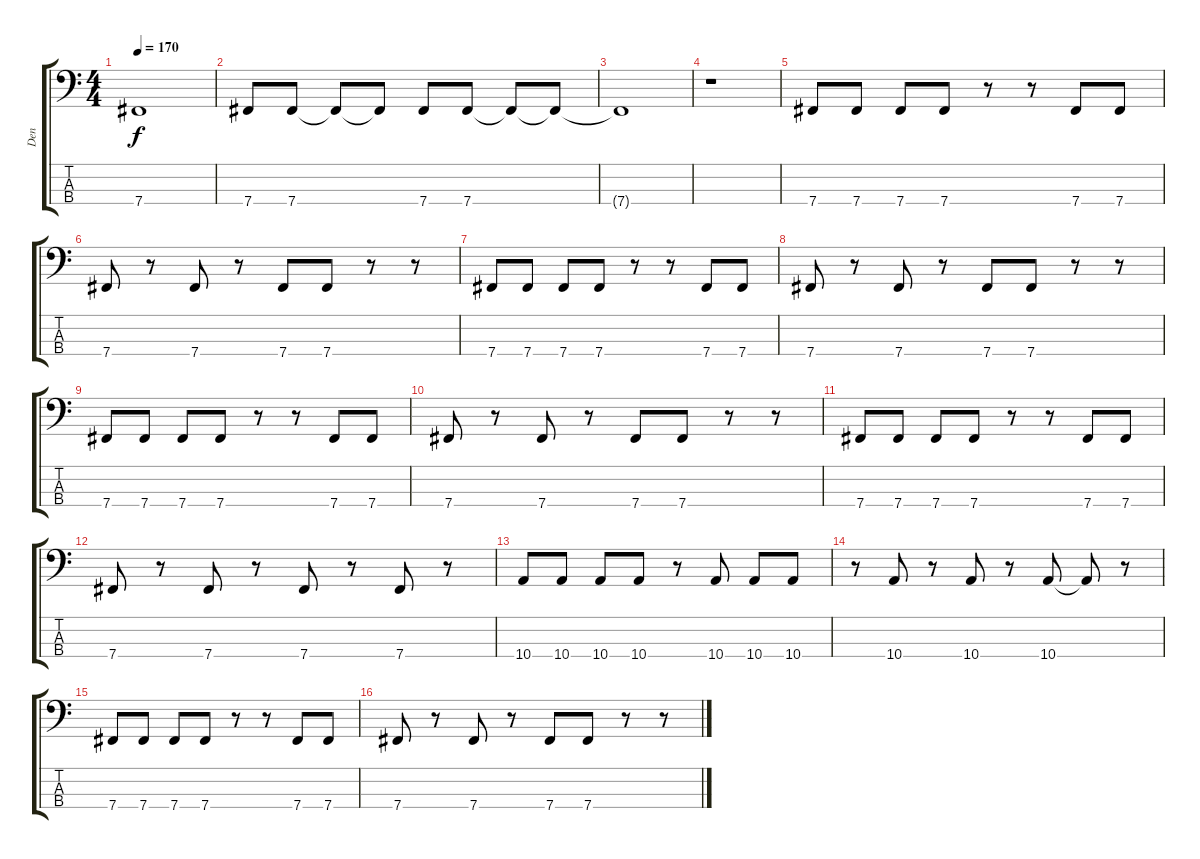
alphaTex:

\track ("Den" "Den") {instrument electricbasspick}
\staff {score tabs}
\tuning (E2 B1 Gb1 B0) {hide}
\ts (4 4)
\tempo 170
\clef f4
\ks c
7.4{t}.1{dy f} |
7.4.8 7.4.8 7.4{t}.8 7.4{t}.8 7.4.8 7.4.8 7.4{t}.8 7.4{t}.8 |
7.4{t}.1 |
r.1 |
7.4.8 7.4.8 7.4.8 7.4.8 r.8 r.8 7.4.8 7.4.8 |
7.4.8 r.8 7.4.8 r.8 7.4.8 7.4.8 r.8 r.8 |
7.4.8 7.4.8 7.4.8 7.4.8 r.8 r.8 7.4.8 7.4.8 |
7.4.8 r.8 7.4.8 r.8 7.4.8 7.4.8 r.8 r.8 |
7.4.8 7.4.8 7.4.8 7.4.8 r.8 r.8 7.4.8 7.4.8 |
7.4.8 r.8 7.4.8 r.8 7.4.8 7.4.8 r.8 r.8 |
7.4.8 7.4.8 7.4.8 7.4.8 r.8 r.8 7.4.8 7.4.8 |
7.4.8 r.8 7.4.8 r.8 7.4.8 r.8 7.4.8 r.8 |
10.4.8 10.4.8 10.4.8 10.4.8 r.8 10.4.8 10.4.8 10.4.8 |
r.8 10.4.8 r.8 10.4.8 r.8 10.4.8 10.4{t}.8 r.8 |
7.4.8 7.4.8 7.4.8 7.4.8 r.8 r.8 7.4.8 7.4.8 |
7.4.8 r.8 7.4.8 r.8 7.4.8 7.4.8 r.8 r.8
